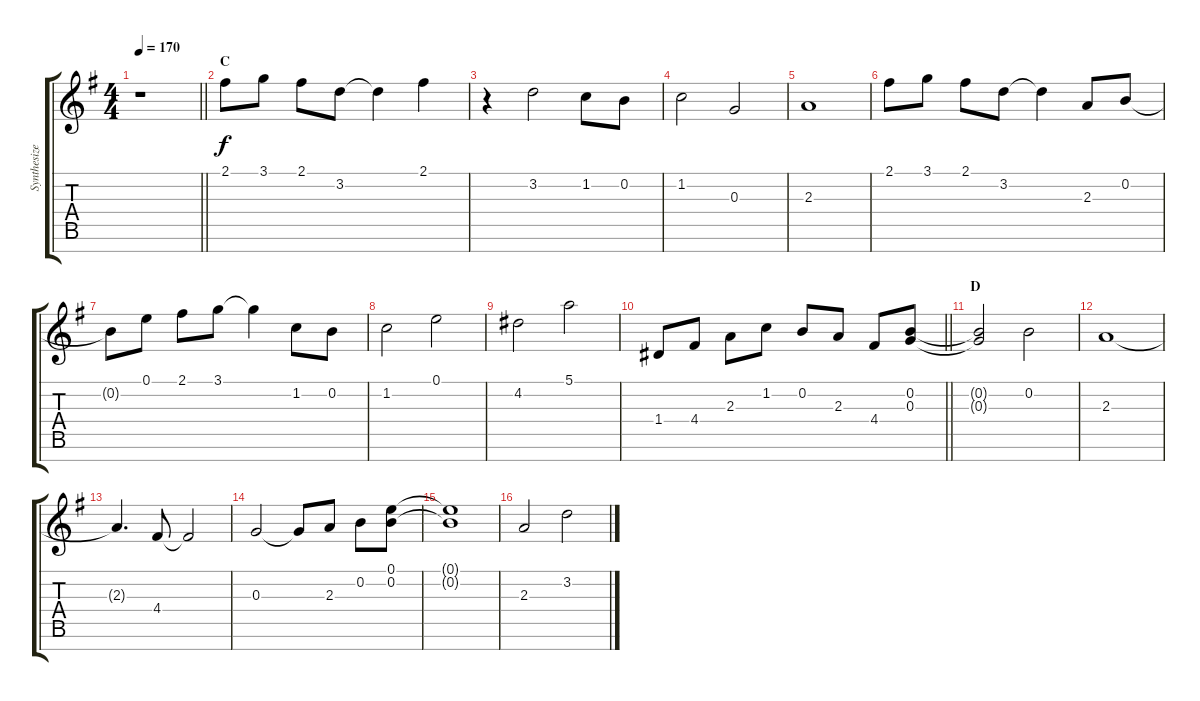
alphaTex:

\track ("Synthesizer I" "Synthesize") {instrument fx5brightness}
\staff {score tabs}
\tuning (E5 B4 G4 D4 A3 E3 B2) {hide}
\ts (4 4)
\tempo 170
\clef g2
\barLineRight lightlight
\ks g
r.1{dy f} |
\section ("" "C")
2.1.8 3.1.8 2.1.8 3.2.8 3.2{t}.4 2.1.4 |
r.4 3.2.2 1.2.8 0.2.8 |
1.2.2 0.3.2 |
2.3.1 |
2.1.8 3.1.8 2.1.8 3.2.8 3.2{t}.4 2.3.8 0.2.8 |
0.2{t}.8 0.1.8 2.1.8 3.1.8 3.1{t}.4 1.2.8 0.2.8 |
1.2.2 0.1.2 |
4.2.2 5.1.2 |
\barLineRight lightlight
1.4.8 4.4.8 2.3.8 1.2.8 0.2.8 2.3.8 4.4.8 (0.2 0.3).8 |
\section ("" "D")
(0.2{t} 0.3{t}).2 0.2.2 |
2.3.1 |
2.3{t}.4{d} 4.4.8 4.4{t}.2 |
0.3.2 0.3{t}.8 2.3.8 0.2.8 (0.1 0.2).8 |
(0.1{t} 0.2{t}).1 |
2.3.2 3.2.2
